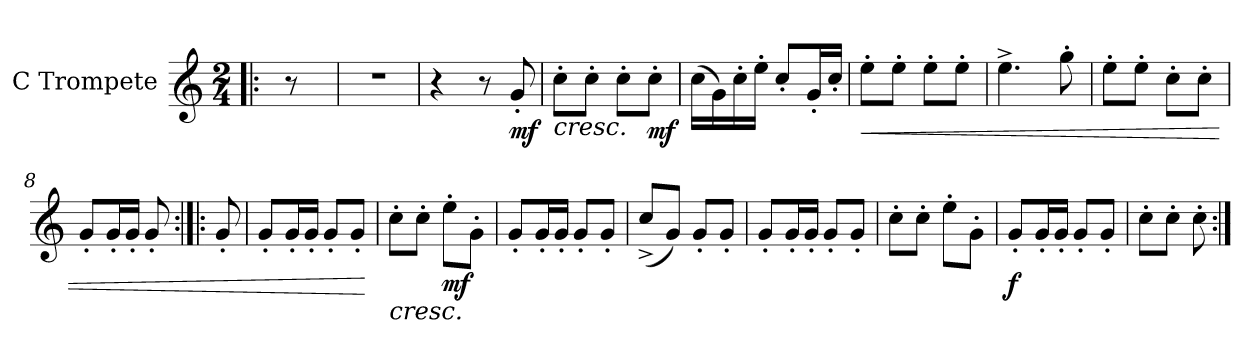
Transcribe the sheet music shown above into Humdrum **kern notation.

**kern	**dynam
*part1	*part1
*staff1	*staff1
*I"C Trompete	*
*I'C Tpt.	*
*clefG2	*
*k[]	*
*M2/4	*
*MM80	*
=!|:	=!|:
8r	.
=1	=1
2r	.
=2	=2
4r	.
8r	.
!	!LO:DY:b
8g'/	mf
=3	=3
!	!LO:HP:b
8cc'\L	<
8cc'\J	.
8cc'\L	.
!	!LO:DY:b
8cc'\J	mf
.	[
=4	=4
(16cc\LL	.
16g\)	.
16cc'\	.
16ee'\JJ	.
8cc'/L	.
16g'/L	.
16cc'/JJ	.
=5	=5
!	!LO:HP:b
8ee'\L	<
8ee'\J	.
8ee'\L	.
8ee'\J	.
=6	=6
4.ee^\	.
8gg'\	.
!!LO:LB:g=z
=7	=7
8ee'\L	.
8ee'\J	.
8cc'\L	.
8cc'\J	.
=8	=8
8g'/L	.
16g'/L	.
16g'/JJ	.
8g'/	.
=9:|!|:	=9:|!|:
8g'/	.
=10	=10
8g'/L	.
16g'/L	.
16g'/JJ	.
8g'/L	.
8g'/J	.
.	[
=11	=11
!	!LO:HP:b
8cc'\L	<
8cc'\J	.
!	!LO:DY:b
8ee'\L	mf
8g'\J	.
=12	=12
8g'/L	.
16g'/L	.
16g'/JJ	.
8g'/L	.
8g'/J	.
!!LO:LB:g=z
=13	=13
(8cc^/L	.
8g/J)	.
8g'/L	.
8g'/J	.
=14	=14
8g'/L	.
16g'/L	.
16g'/JJ	.
8g'/L	.
8g'/J	.
.	[
=15	=15
8cc'\L	.
8cc'\J	.
8ee'\L	.
8g'\J	.
=16	=16
!	!LO:DY:b
8g'/L	f
16g'/L	.
16g'/JJ	.
8g'/L	.
8g'/J	.
=17	=17
8cc'\L	.
8cc'\J	.
8cc'\	.
=:|!	=:|!
*-	*-
